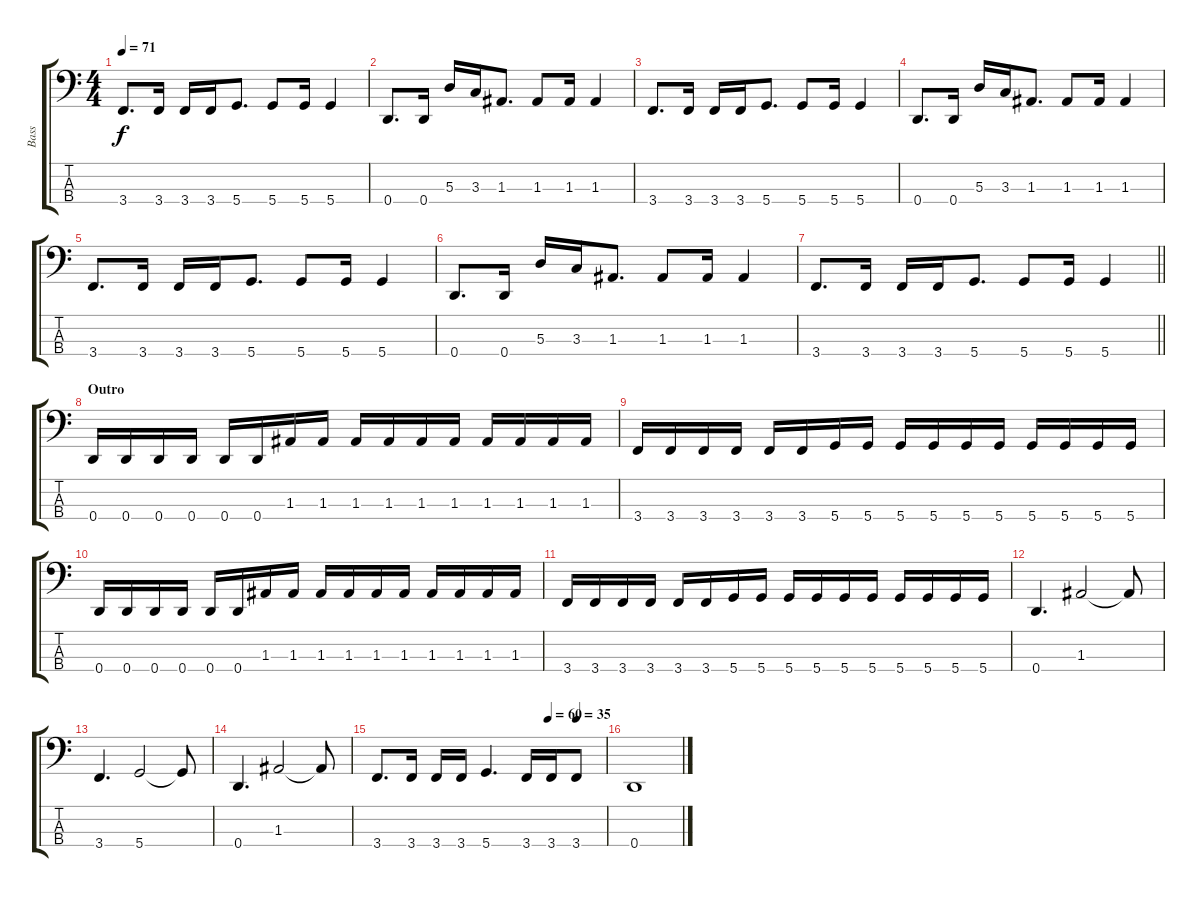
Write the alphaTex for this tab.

\track ("Bass" "Bass") {instrument electricbassfinger}
\staff {score tabs}
\tuning (G2 D2 A1 D1) {hide}
\ts (4 4)
\tempo 71
\clef f4
\ks c
3.4.8{d dy f} 3.4.16 3.4.16 3.4.16 5.4.8{d} 5.4.8 5.4.16 5.4.4 |
0.4.8{d} 0.4.16 5.3.16 3.3.16 1.3.8{d} 1.3.8 1.3.16 1.3.4 |
3.4.8{d} 3.4.16 3.4.16 3.4.16 5.4.8{d} 5.4.8 5.4.16 5.4.4 |
0.4.8{d} 0.4.16 5.3.16 3.3.16 1.3.8{d} 1.3.8 1.3.16 1.3.4 |
3.4.8{d} 3.4.16 3.4.16 3.4.16 5.4.8{d} 5.4.8 5.4.16 5.4.4 |
0.4.8{d} 0.4.16 5.3.16 3.3.16 1.3.8{d} 1.3.8 1.3.16 1.3.4 |
\barLineRight lightlight
3.4.8{d} 3.4.16 3.4.16 3.4.16 5.4.8{d} 5.4.8 5.4.16 5.4.4 |
\section ("" "Outro")
0.4.16 0.4.16 0.4.16 0.4.16 0.4.16 0.4.16 1.3.16 1.3.16 1.3.16 1.3.16 1.3.16 1.3.16 1.3.16 1.3.16 1.3.16 1.3.16 |
3.4.16 3.4.16 3.4.16 3.4.16 3.4.16 3.4.16 5.4.16 5.4.16 5.4.16 5.4.16 5.4.16 5.4.16 5.4.16 5.4.16 5.4.16 5.4.16 |
0.4.16 0.4.16 0.4.16 0.4.16 0.4.16 0.4.16 1.3.16 1.3.16 1.3.16 1.3.16 1.3.16 1.3.16 1.3.16 1.3.16 1.3.16 1.3.16 |
3.4.16 3.4.16 3.4.16 3.4.16 3.4.16 3.4.16 5.4.16 5.4.16 5.4.16 5.4.16 5.4.16 5.4.16 5.4.16 5.4.16 5.4.16 5.4.16 |
0.4.4{d} 1.3.2 1.3{t}.8 |
3.4.4{d} 5.4.2 5.4{t}.8 |
0.4.4{d} 1.3.2 1.3{t}.8 |
\tempo (60 0.75)
\tempo (35 0.875)
3.4.8{d} 3.4.16 3.4.16 3.4.16 5.4.4{d} 3.4.16 3.4.16 3.4.8 |
0.4.1
